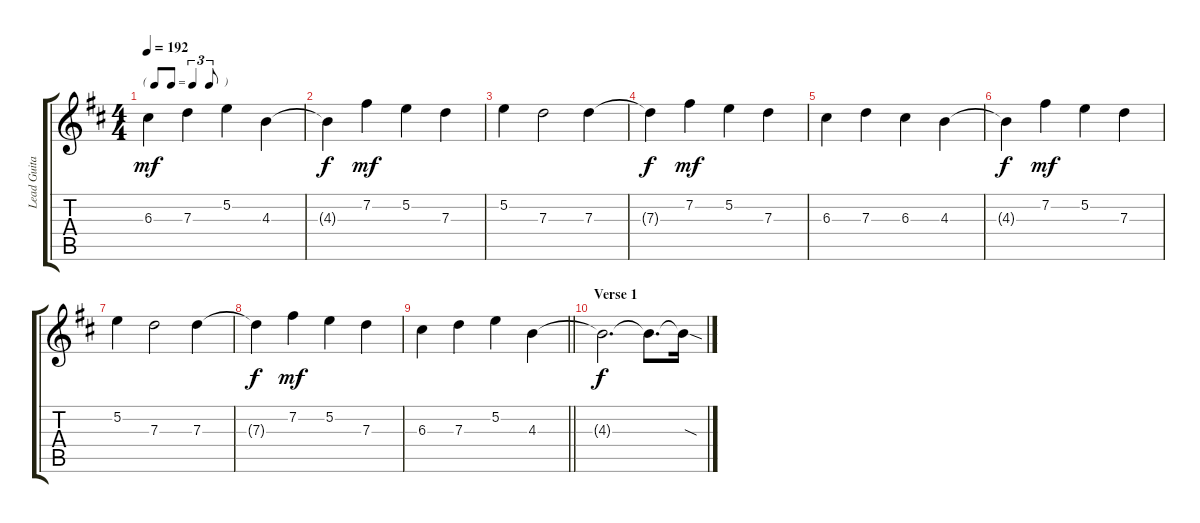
\track ("Lead Guitar" "Lead Guita") {instrument overdrivenguitar}
\staff {score tabs}
\tuning (E4 B3 G3 D3 A2 E2) {hide}
\ts (4 4)
\tf triplet8th
\tempo 192
\clef g2
\ks bminor
6.3.4{dy mf} 7.3.4 5.2.4 4.3.4 |
4.3{t}.4{dy f} 7.2.4{dy mf} 5.2.4 7.3.4 |
5.2.4 7.3.2 7.3.4 |
7.3{t}.4{dy f} 7.2.4{dy mf} 5.2.4 7.3.4 |
6.3.4 7.3.4 6.3.4 4.3.4 |
4.3{t}.4{dy f} 7.2.4{dy mf} 5.2.4 7.3.4 |
5.2.4 7.3.2 7.3.4 |
7.3{t}.4{dy f} 7.2.4{dy mf} 5.2.4 7.3.4 |
\barLineRight lightlight
6.3.4 7.3.4 5.2.4 4.3.4 |
\section ("" "Verse 1")
4.3{t}.2{d dy f} 4.3{t}.8{d} 4.3{sod t}.16
